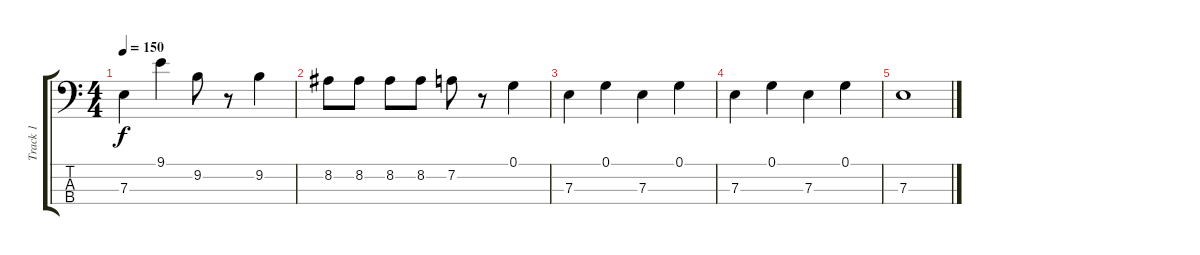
\track ("Track 1" "Track 1") {instrument electricbasspick}
\staff {score tabs}
\tuning (G2 D2 A1 E1) {hide}
\ts (4 4)
\tempo 150
\clef f4
\ks c
7.3.4{dy f} 9.1.4 9.2.8 r.8 9.2.4 |
8.2.8 8.2.8 8.2.8 8.2.8 7.2.8 r.8 0.1.4 |
7.3.4 0.1.4 7.3.4 0.1.4 |
7.3.4 0.1.4 7.3.4 0.1.4 |
7.3.1
